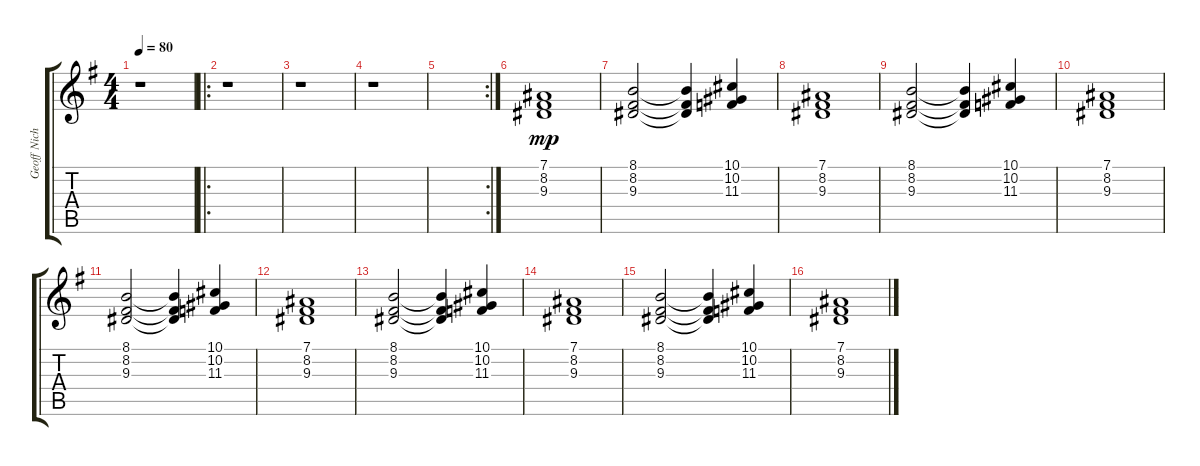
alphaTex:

\track ("Geoff Nicholls (Keyboard)" "Geoff Nich") {instrument choiraahs}
\staff {score tabs}
\tuning (Eb4 Bb3 Gb3 Db3 Ab2 Eb2) {hide}
\ts (4 4)
\tempo 80
\clef g2
\ks g
r.1{dy mp} |
\ro
r.1 |
r.1 |
r.1 |
\rc 2
|
(7.1 8.2 9.3).1 |
(8.1 8.2 9.3).2 (8.1{t} 8.2{t} 9.3{t}).4 (10.1 10.2 11.3).4 |
(7.1 8.2 9.3).1 |
(8.1 8.2 9.3).2 (8.1{t} 8.2{t} 9.3{t}).4 (10.1 10.2 11.3).4 |
(7.1 8.2 9.3).1 |
(8.1 8.2 9.3).2 (8.1{t} 8.2{t} 9.3{t}).4 (10.1 10.2 11.3).4 |
(7.1 8.2 9.3).1 |
(8.1 8.2 9.3).2 (8.1{t} 8.2{t} 9.3{t}).4 (10.1 10.2 11.3).4 |
(7.1 8.2 9.3).1 |
(8.1 8.2 9.3).2 (8.1{t} 8.2{t} 9.3{t}).4 (10.1 10.2 11.3).4 |
(7.1 8.2 9.3).1
